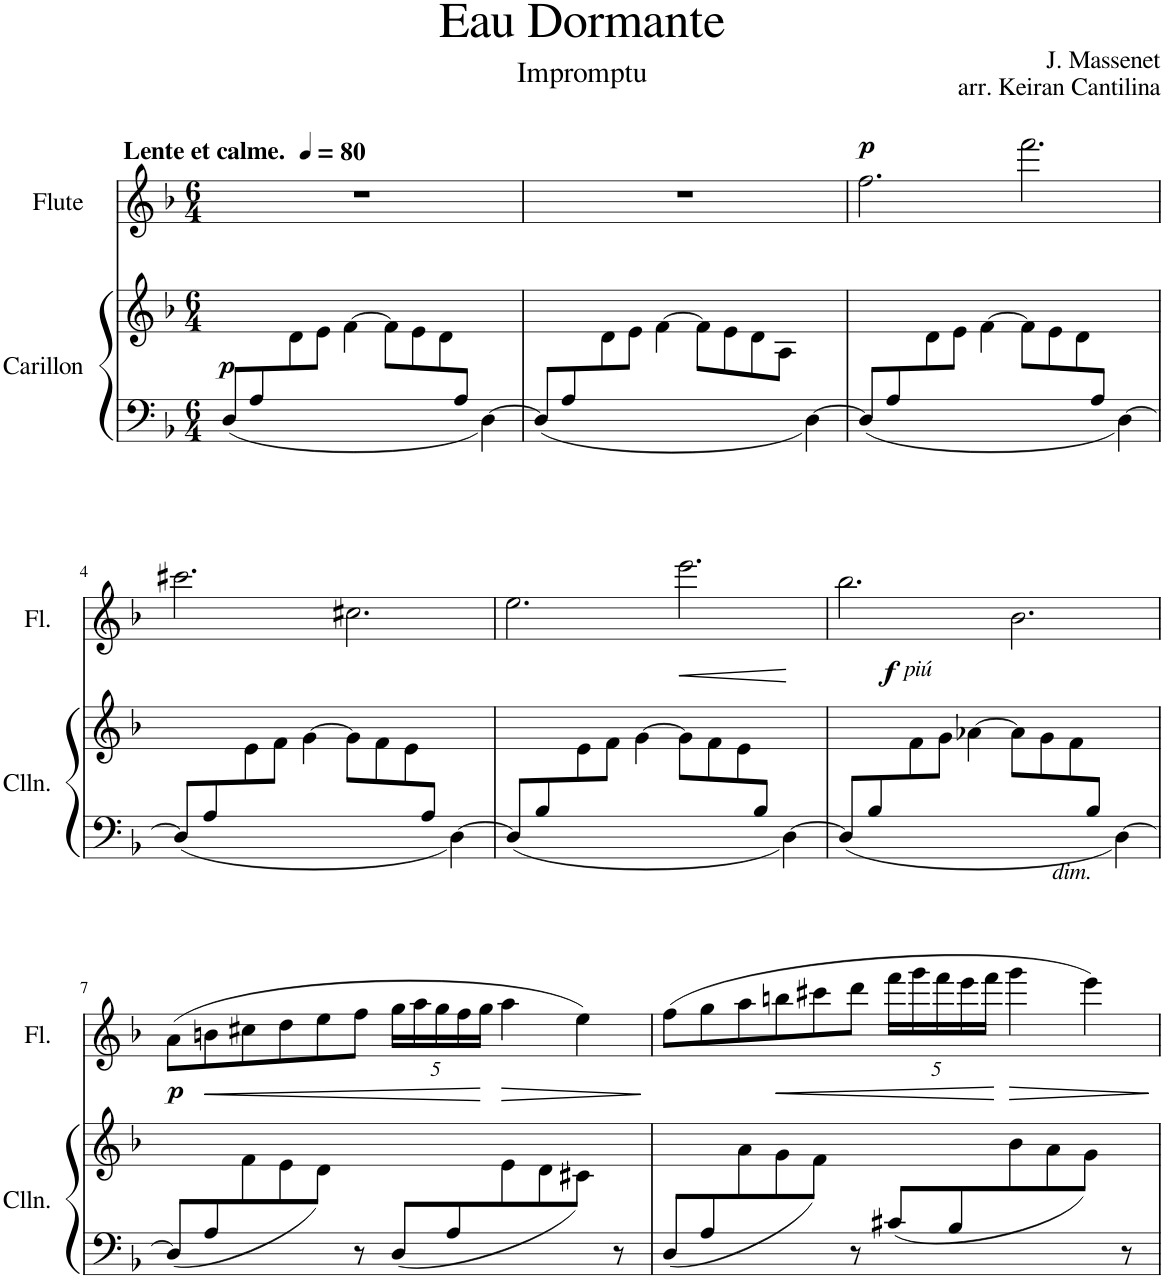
**kern	**kern	**dynam	**kern	**dynam
*part2	*part2	*part2	*part1	*part1
*staff3	*staff2	*staff2/3	*staff1	*staff1
*I"Carillon	*	*	*I"Flute	*
*I'Clln.	*	*	*I'Fl.	*
*clefF4	*clefG2	*	*clefG2	*
*k[b-]	*k[b-]	*	*k[b-]	*
*M6/4	*M6/4	*	*M6/4	*
*MM80	*MM80	*	*MM80	*
=1	=1	=1	=1	=1
*	*^	*	*	*
!	!	!	!	!LO:TX:a:B:t=Lente et calme.	!
!	!	!	!LO:DY:a=2	!	!
8D/L	1.ryy	4ryy	p	1.r	.
8A/	.	.	.	.	.
2..ryy	.	8d\	.	.	.
.	.	8e\J	.	.	.
.	.	[4f\	.	.	.
.	.	8f\L]	.	.	.
.	.	8e\	.	.	.
.	.	8d\	.	.	.
8A/J	.	4.ryy	.	.	.
[4D\	.	.	.	.	.
=2	=2	=2	=2	=2	=2
8D/L]	1.ryy	4ryy	.	1.r	.
8A/	.	.	.	.	.
1ryy	.	8d\	.	.	.
.	.	8e\J	.	.	.
.	.	[4f\	.	.	.
.	.	8f\L]	.	.	.
.	.	8e\	.	.	.
.	.	8d\	.	.	.
.	.	8A\J	.	.	.
[4D\	.	4ryy	.	.	.
=3	=3	=3	=3	=3	=3
!	!	!	!	!	!LO:DY:a
8D/L]	1.ryy	4ryy	.	2.ff\	p
8A/	.	.	.	.	.
2..ryy	.	8d\	.	.	.
.	.	8e\J	.	.	.
.	.	[4f\	.	.	.
.	.	8f\L]	.	2.fff\	.
.	.	8e\	.	.	.
.	.	8d\	.	.	.
8A/J	.	4.ryy	.	.	.
[4D\	.	.	.	.	.
!!LO:LB:g=z
=4	=4	=4	=4	=4	=4
8D/L]	1.ryy	4ryy	.	2.ccc#X\	.
8A/	.	.	.	.	.
2..ryy	.	8e\	.	.	.
.	.	8f\J	.	.	.
.	.	[4g\	.	.	.
.	.	8g\L]	.	2.cc#X\	.
.	.	8f\	.	.	.
.	.	8e\	.	.	.
8A/J	.	4.ryy	.	.	.
[4D\	.	.	.	.	.
=5	=5	=5	=5	=5	=5
8D/L]	1.ryy	4ryy	.	2.ee\	.
8B-/	.	.	.	.	.
2..ryy	.	8e\	.	.	.
.	.	8f\J	.	.	.
.	.	[4g\	.	.	.
!	!	!	!	!	!LO:HP:b
.	.	8g\L]	.	2.eee\	<
.	.	8f\	.	.	.
.	.	8e\	.	.	.
8B-/J	.	4.ryy	.	.	.
[4D\	.	.	.	.	.
=6	=6	=6	=6	=6	=6
!	!	!	!	!LO:TX:b:i:t=piú	!
!	!	!	!	!	!LO:DY:b
8D/L]	1.ryy	4ryy	.	2.bb-\	f
8B-/	.	.	.	.	.
2.ryy	.	8f\	.	.	.
.	.	8g\J	.	.	.
.	.	[4a-X\	.	.	.
.	.	8a-\L]	.	2.b-\	[
.	.	8g\	.	.	.
!LO:TX:b:i:t=dim.	!	!	!	!	!
8ryy	.	8f\	.	.	.
8B-/J	.	4.ryy	.	.	.
[4D\	.	.	.	.	.
!!LO:LB:g=z
=7	=7	=7	=7	=7	=7
!	!	!	!	!	!LO:DY:b
(<8D/L]	1.ryy	4ryy	.	(8a\L	p
!	!	!	!	!	!LO:HP:b
8A/	.	.	.	8bn\	<
4.ryy	.	8f\	.	8cc#X\	.
.	.	8e\	.	8dd\	.
.	.	8d\J)	.	8ee\	.
8r	.	4.ryy	.	8ff\J	.
*	*	*	*	*Xbrackettup	*
(<8D/L	.	.	.	20gg\LL	.
.	.	.	.	20aa\	.
.	.	.	.	20gg\	.
8A/	.	.	.	.	.
.	.	.	.	20ff\	.
.	.	.	.	20gg\JJ	.
!	!	!	!	!	!LO:HP:n=1:b
4.ryy	.	8e\	.	4aa\	[ >
.	.	8d\	.	.	.
.	.	8c#X\J)	.	4ee\)	.
8r	.	8ryy	.	.	.
*	*v	*v	*	*	*
.	.	.	.	]
=8	=8	=8	=8	=8
*	*^	*	*	*
(<8D/L	1.ryy	4ryy	.	(8ff\L	.
8A/	.	.	.	8gg\	.
4.ryy	.	8a\	.	8aa\	.
!	!	!	!	!	!LO:HP:b
.	.	8g\	.	8bbn\	<
.	.	8f\J)	.	8ccc#X\	.
8r	.	4.ryy	.	8ddd\J	.
(<8c#X/L	.	.	.	20fff\LL	.
.	.	.	.	20ggg\	.
.	.	.	.	20fff\	.
8B-/	.	.	.	.	.
.	.	.	.	20eee\	.
.	.	.	.	20fff\JJ	.
!	!	!	!	!	!LO:HP:n=1:b
4.ryy	.	8b-\	.	4ggg\	[ >
.	.	8a\	.	.	.
.	.	8g\J)	.	4eee\)	.
8r	.	8ryy	.	.	.
*	*v	*v	*	*	*
.	.	.	.	]
=	=	=	=	=
*-	*-	*-	*-	*-
